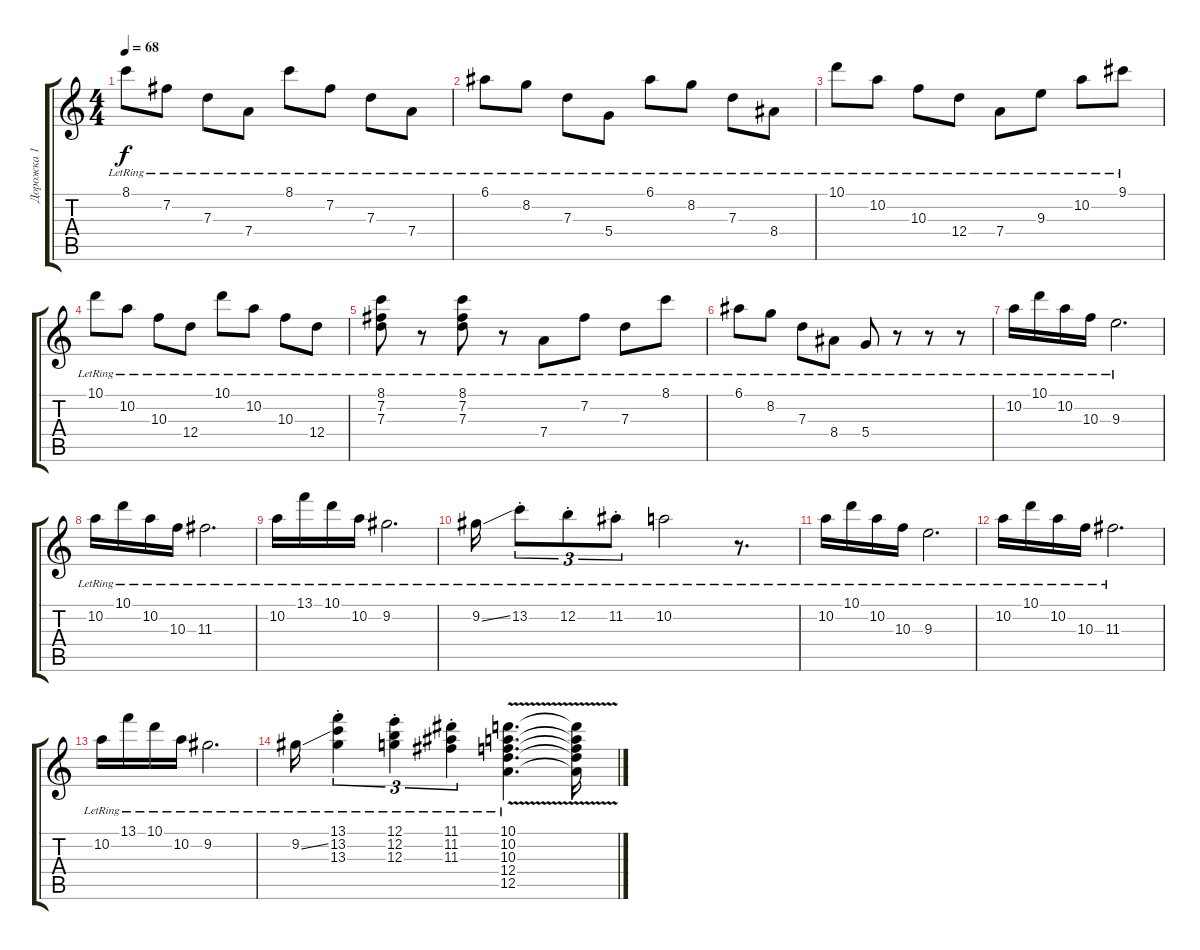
\track ("Дорожка 1" "Дорожка 1") {instrument electricguitarjazz}
\staff {score tabs}
\tuning (E4 B3 G3 D3 A2 E2) {hide}
\ts (4 4)
\tempo 68
\clef g2
\ks c
8.1{lr}.8{dy f} 7.2{lr}.8 7.3{lr}.8 7.4{lr}.8 8.1{lr}.8 7.2{lr}.8 7.3{lr}.8 7.4{lr}.8 |
6.1{lr}.8 8.2{lr}.8 7.3{lr}.8 5.4{lr}.8 6.1{lr}.8 8.2{lr}.8 7.3{lr}.8 8.4{lr}.8 |
10.1{lr}.8 10.2{lr}.8 10.3{lr}.8 12.4{lr}.8 7.4{lr}.8 9.3{lr}.8 10.2{lr}.8 9.1{lr}.8 |
10.1{lr}.8 10.2{lr}.8 10.3{lr}.8 12.4{lr}.8 10.1{lr}.8 10.2{lr}.8 10.3{lr}.8 12.4{lr}.8 |
(8.1{lr} 7.2{lr} 7.3{lr}).8 r.8 (8.1{lr} 7.2{lr} 7.3{lr}).8 r.8 7.4{lr}.8 7.2{lr}.8 7.3{lr}.8 8.1{lr}.8 |
6.1{lr}.8 8.2{lr}.8 7.3{lr}.8 8.4{lr}.8 5.4{lr}.8 r.8 r.8 r.8 |
10.2{lr}.16 10.1{lr}.16 10.2{lr}.16 10.3{lr}.16 9.3{lr}.2{d} |
10.2{lr}.16 10.1{lr}.16 10.2{lr}.16 10.3{lr}.16 11.3{lr}.2{d} |
10.2{lr}.16 13.1{lr}.16 10.1{lr}.16 10.2{lr}.16 9.2{lr}.2{d} |
9.2{ss lr}.16 13.2{st lr}.8{tu (3 2)} 12.2{st lr}.8{tu (3 2)} 11.2{st lr}.8{tu (3 2)} 10.2{lr}.2 r.8{d} |
10.2{lr}.16 10.1{lr}.16 10.2{lr}.16 10.3{lr}.16 9.3{lr}.2{d} |
10.2{lr}.16 10.1{lr}.16 10.2{lr}.16 10.3{lr}.16 11.3{lr}.2{d} |
10.2{lr}.16 13.1{lr}.16 10.1{lr}.16 10.2{lr}.16 9.2{lr}.2{d} |
9.2{ss lr}.16 (13.1 13.2{st lr} 13.3).4{tu (3 2)} (12.1 12.2{st lr} 12.3).4{tu (3 2)} (11.1 11.2{st lr} 11.3).4{tu (3 2)} (10.1{v} 10.2{v lr} 10.3{v} 12.4{v} 12.5{v}).4{d} (10.1{t} 10.2{t} 10.3{t} 12.4{t} 12.5{t}).16
